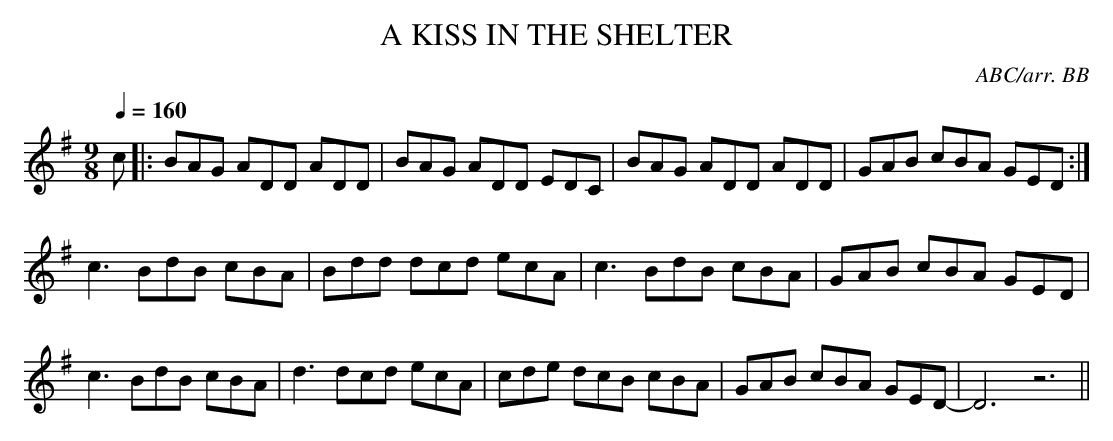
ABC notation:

X:1
T:KISS IN THE SHELTER, A
C:ABC/arr. BB
Q:1/4=160
L:1/8
M:9/8
K:G
c|: BAG ADD ADD|BAG ADD EDC|BAG ADD ADD|GAB cBA GED :|
c3 BdB cBA|Bdd dcd ecA|c3 BdB cBA|GAB cBA GED|
c3 BdB cBA|d3 dcd ecA|cde dcB cBA|GAB cBA GED-|D6z6||
